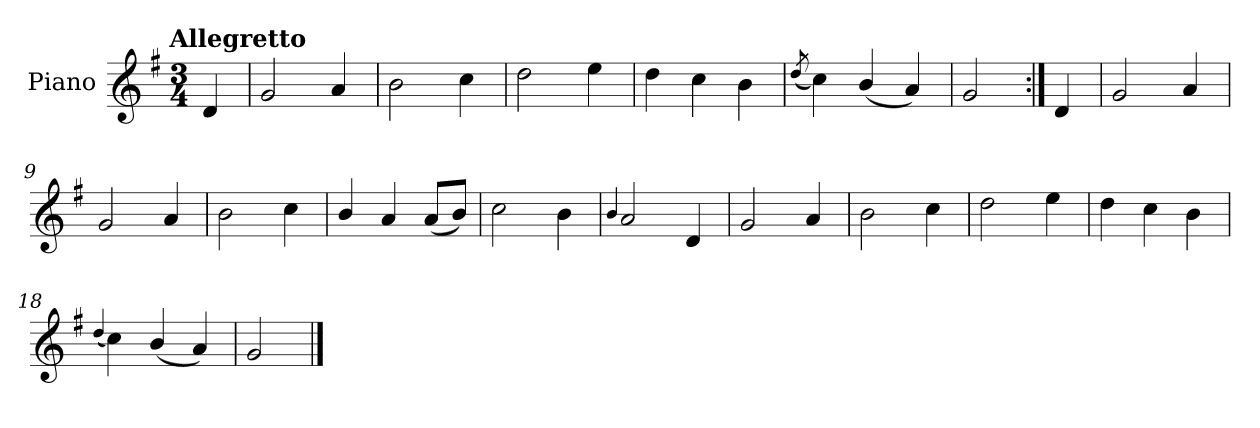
**kern
*part1
*staff1
*I"Piano
*I'Pno.
*clefG2
*k[f#]
!!LO:TX:omd:t=Allegretto
*M3/4
*MM116
=
4d/
=1
2g/
4a/
=2
2b\
4cc\
=3
2dd\
4ee\
=4
4dd\
4cc\
4b\
=5
(<8qdd/
4cc\)
(<4b/
4a/)
=6
2g/
=7:|!
4d/
!!LO:LB:g=z
=8
2g/
4a/
=9
2g/
4a/
=10
2b\
4cc\
=11
4b/
4a/
(<8a/L
8b/J)
=12
2cc\
4b\
=13
4qqb/
2a/
4d/
=14
2g/
4a/
!!LO:LB:g=z
=15
2b\
4cc\
=16
2dd\
4ee\
=17
4dd\
4cc\
4b\
=18
(<4qqdd/
4cc\)
(<4b/
4a/)
=19
2g/
==
*-
